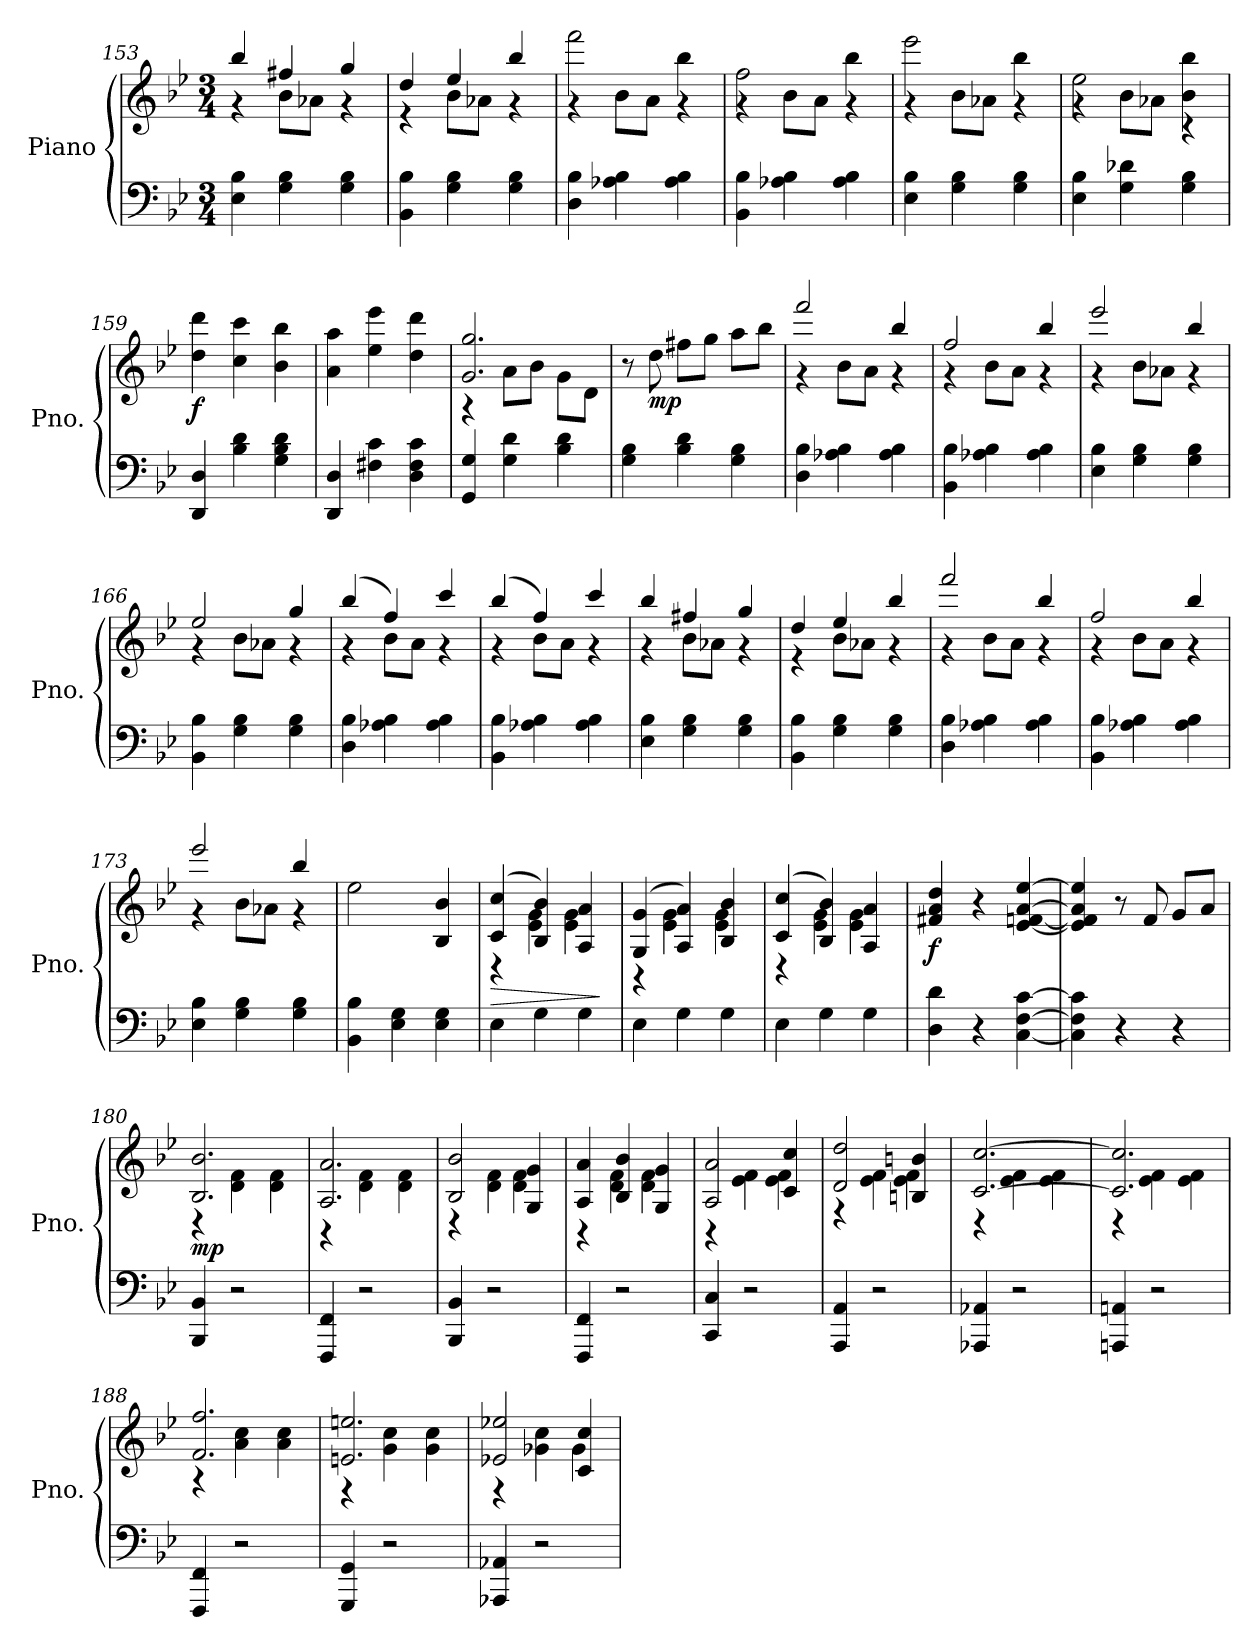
**kern	**kern	**dynam
*part1	*part1	*part1
*staff2	*staff1	*staff1/2
*I"Piano	*	*
*I'Pno.	*	*
!!LO:LB:g=z
*clefF4	*clefG2	*
*k[b-e-]	*k[b-e-]	*
*M3/4	*M3/4	*
=153	=153	=153
*	*^	*
4E-\ 4B-\	4bb-/	4r	.
4G\ 4B-\	4ff#X/	8b-\L	.
.	.	8a-X\J	.
4G\ 4B-\	4gg/	4r	.
=154	=154	=154	=154
4BB-\ 4B-\	4dd/	4r	.
4G\ 4B-\	4ee-/	8b-\L	.
.	.	8a-X\J	.
4G\ 4B-\	4bb-/	4r	.
=155	=155	=155	=155
4D\ 4B-\	2fff\	4r	.
4A-X\ 4B-\	.	8b-\L	.
.	.	8a\J	.
4A-\ 4B-\	4bb-\	4r	.
=156	=156	=156	=156
4BB-\ 4B-\	2ff\	4r	.
4A-X\ 4B-\	.	8b-\L	.
.	.	8a\J	.
4A-\ 4B-\	4bb-\	4r	.
=157	=157	=157	=157
4E-\ 4B-\	2eee-\	4r	.
4G\ 4B-\	.	8b-\L	.
.	.	8a-X\J	.
4G\ 4B-\	4bb-\	4r	.
=158	=158	=158	=158
4E-\ 4B-\	2ee-\	4r	.
4G\ 4d-X\	.	8b-\L	.
.	.	8a-X\J	.
4G\ 4B-\	4b-\ 4bb-\	4r	.
=159	=159	=159	=159
!	!	!	!LO:DY:b
*	*v	*v	*
4DD/ 4D/	4dd\ 4ddd\	f
4B-\ 4d\	4cc\ 4ccc\	.
4G\ 4B-\ 4d\	4b-\ 4bb-\	.
!!LO:LB:g=z
=160	=160	=160
4DD/ 4D/	4a\ 4aa\	.
4F#X\ 4c\	4ee-\ 4eee-\	.
4D\ 4F#\ 4c\	4dd\ 4ddd\	.
=161	=161	=161
*	*^	*
4GG/ 4G/	2.g/ 2.gg/	4r	.
4G\ 4d\	.	8a\L	.
.	.	8b-\J	.
4B-\ 4d\	.	8g\L	.
.	.	8d\J	.
*	*v	*v	*
=162	=162	=162
4G\ 4B-\	8r	.
!	!	!LO:DY:b
.	8dd\	mp
4B-\ 4d\	8ff#X\L	.
.	8gg\J	.
4G\ 4B-\	8aa\L	.
.	8bb-\J	.
=163	=163	=163
*	*^	*
4D\ 4B-\	2fff/	4r	.
4A-X\ 4B-\	.	8b-\L	.
.	.	8a\J	.
4A-\ 4B-\	4bb-/	4r	.
=164	=164	=164	=164
4BB-\ 4B-\	2ff/	4r	.
4A-X\ 4B-\	.	8b-\L	.
.	.	8a\J	.
4A-\ 4B-\	4bb-/	4r	.
=165	=165	=165	=165
4E-\ 4B-\	2eee-/	4r	.
4G\ 4B-\	.	8b-\L	.
.	.	8a-X\J	.
4G\ 4B-\	4bb-/	4r	.
=166	=166	=166	=166
4BB-\ 4B-\	2ee-/	4r	.
4G\ 4B-\	.	8b-\L	.
.	.	8a-X\J	.
4G\ 4B-\	4gg/	4r	.
!!LO:PB:g=z	!!
=167	=167	=167	=167
4D\ 4B-\	(>4bb-/	4r	.
4A-X\ 4B-\	4ff/)	8b-\L	.
.	.	8a\J	.
4A-\ 4B-\	4ccc/	4r	.
=168	=168	=168	=168
4BB-\ 4B-\	(>4bb-/	4r	.
4A-X\ 4B-\	4ff/)	8b-\L	.
.	.	8a\J	.
4A-\ 4B-\	4ccc/	4r	.
=169	=169	=169	=169
4E-\ 4B-\	4bb-/	4r	.
4G\ 4B-\	4ff#X/	8b-\L	.
.	.	8a-X\J	.
4G\ 4B-\	4gg/	4r	.
=170	=170	=170	=170
4BB-\ 4B-\	4dd/	4r	.
4G\ 4B-\	4ee-/	8b-\L	.
.	.	8a-X\J	.
4G\ 4B-\	4bb-/	4r	.
=171	=171	=171	=171
4D\ 4B-\	2fff/	4r	.
4A-X\ 4B-\	.	8b-\L	.
.	.	8a\J	.
4A-\ 4B-\	4bb-/	4r	.
=172	=172	=172	=172
4BB-\ 4B-\	2ff/	4r	.
4A-X\ 4B-\	.	8b-\L	.
.	.	8a\J	.
4A-\ 4B-\	4bb-/	4r	.
=173	=173	=173	=173
4E-\ 4B-\	2eee-/	4r	.
4G\ 4B-\	.	8b-\L	.
.	.	8a-X\J	.
4G\ 4B-\	4bb-/	4r	.
*	*v	*v	*
!!LO:LB:g=z
=174	=174	=174
4BB-\ 4B-\	2ee-\	.
4E-\ 4G\	.	.
4E-\ 4G\	4B-/ 4b-/	.
=175	=175	=175
!	!	!LO:HP:b
*	*^	*
4E-\	(>4c/ 4cc/	4r	>
4G\	4B-/ 4b-/)	4e-\ 4g\	.
4G\	4A/ 4a/	4e-\ 4g\	.
*	*v	*v	*
.	.	]
=176	=176	=176
*	*^	*
4E-\	(>4G/ 4g/	4r	.
4G\	4A/ 4a/)	4e-\ 4g\	.
4G\	4B-/ 4b-/	4e-\ 4g\	.
=177	=177	=177	=177
4E-\	(>4c/ 4cc/	4r	.
4G\	4B-/ 4b-/)	4e-\ 4g\	.
4G\	4A/ 4a/	4e-\ 4g\	.
=178	=178	=178	=178
!	!	!	!LO:DY:b
*	*v	*v	*
4D\ 4d\	4f#X/ 4a/ 4dd/	f
4r	4r	.
[4C\ [4F\ [4c\	[4e-/ [4fn/ [4a/ [4ee-/	.
=179	=179	=179
4C\] 4F\] 4c\]	4e-/] 4f/] 4a/] 4ee-/]	.
4r	8r	.
.	8f/	.
4r	8g/L	.
.	8a/J	.
=180	=180	=180
*	*MM224	*
*	*^	*
!	!	!	!LO:DY:b
4BBB-/ 4BB-/	2.B-/ 2.b-/	4r	mp
2r	.	4d\ 4f\	.
.	.	4d\ 4f\	.
!!LO:LB:g=z	!!
=181	=181	=181	=181
4FFF/ 4FF/	2.A/ 2.a/	4r	.
2r	.	4d\ 4f\	.
.	.	4d\ 4f\	.
=182	=182	=182	=182
4BBB-/ 4BB-/	2B-/ 2b-/	4r	.
2r	.	4d\ 4f\	.
.	4G/ 4g/	4d\ 4f\	.
=183	=183	=183	=183
4FFF/ 4FF/	4A/ 4a/	4r	.
2r	4B-/ 4b-/	4d\ 4f\	.
.	4G/ 4g/	4d\ 4f\	.
=184	=184	=184	=184
4CC/ 4C/	2A/ 2a/	4r	.
2r	.	4e-\ 4f\	.
.	4c/ 4cc/	4e-\ 4f\	.
=185	=185	=185	=185
4AAA/ 4AA/	2d/ 2dd/	4r	.
2r	.	4e-\ 4f\	.
.	4Bn/ 4bn/	4e-\ 4f\	.
=186	=186	=186	=186
4AAA-X/ 4AA-X/	[2.c/ [2.cc/	4r	.
2r	.	4e-\ 4f\	.
.	.	4e-\ 4f\	.
=187	=187	=187	=187
4AAAn/ 4AAn/	2.c/] 2.cc/]	4r	.
2r	.	4e-\ 4f\	.
.	.	4e-\ 4f\	.
!!LO:LB:g=z	!!
=188	=188	=188	=188
4FFF/ 4FF/	2.f/ 2.ff/	4r	.
2r	.	4a\ 4cc\	.
.	.	4a\ 4cc\	.
=189	=189	=189	=189
4GGG/ 4GG/	2.en/ 2.een/	4r	.
2r	.	4g\ 4cc\	.
.	.	4g\ 4cc\	.
=190	=190	=190	=190
4AAA-X/ 4AA-X/	2e-X/ 2ee-X/	4r	.
2r	.	4g-X\ 4cc\	.
.	4c/ 4cc/	4g-\	.
*	*v	*v	*
=	=	=
*-	*-	*-
